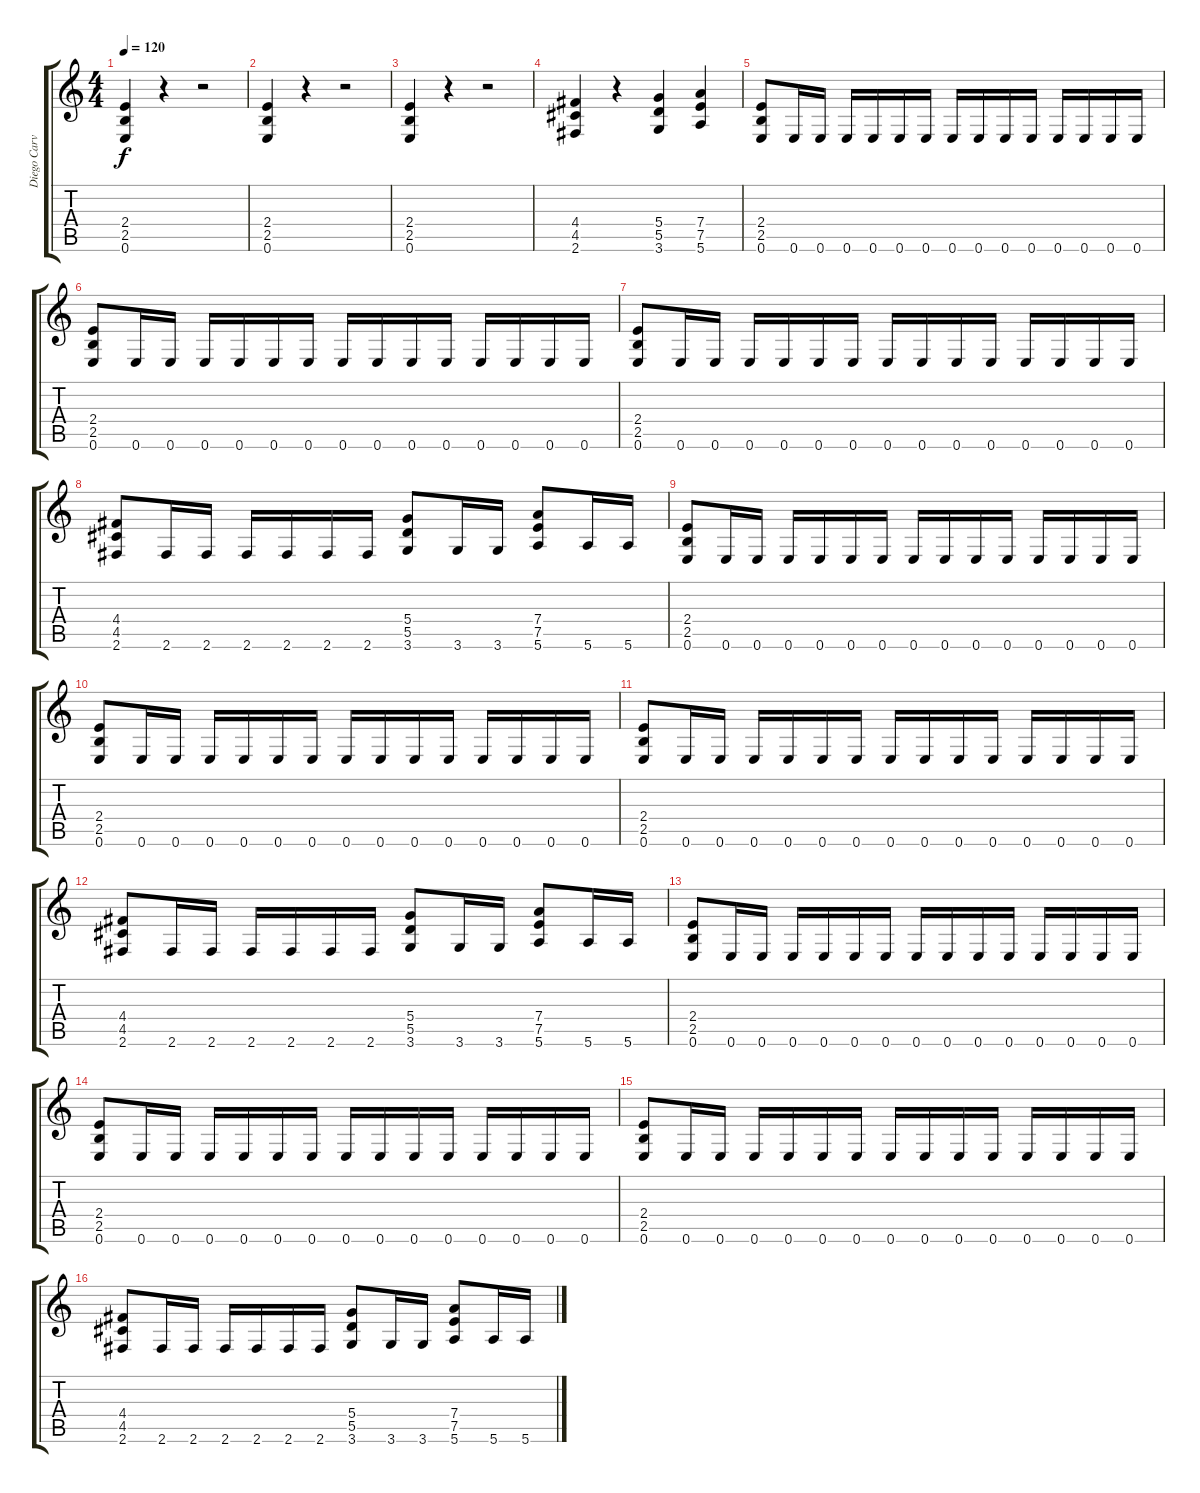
\track ("Diego Carvalho - Guitar" "Diego Carv") {instrument distortionguitar}
\staff {score tabs}
\tuning (E4 B3 G3 D3 A2 E2) {hide}
\ts (4 4)
\tempo 120
\clef g2
\ks c
(2.4 2.5 0.6).4{dy f instrument distortionguitar} r.4 r.2 |
(2.4 2.5 0.6).4 r.4 r.2 |
(2.4 2.5 0.6).4 r.4 r.2 |
(4.4 4.5 2.6).4 r.4 (5.4 5.5 3.6).4 (7.4 7.5 5.6).4 |
(2.4 2.5 0.6).8 0.6.16 0.6.16 0.6.16 0.6.16 0.6.16 0.6.16 0.6.16 0.6.16 0.6.16 0.6.16 0.6.16 0.6.16 0.6.16 0.6.16 |
(2.4 2.5 0.6).8 0.6.16 0.6.16 0.6.16 0.6.16 0.6.16 0.6.16 0.6.16 0.6.16 0.6.16 0.6.16 0.6.16 0.6.16 0.6.16 0.6.16 |
(2.4 2.5 0.6).8 0.6.16 0.6.16 0.6.16 0.6.16 0.6.16 0.6.16 0.6.16 0.6.16 0.6.16 0.6.16 0.6.16 0.6.16 0.6.16 0.6.16 |
(4.4 4.5 2.6).8 2.6.16 2.6.16 2.6.16 2.6.16 2.6.16 2.6.16 (5.4 5.5 3.6).8 3.6.16 3.6.16 (7.4 7.5 5.6).8 5.6.16 5.6.16 |
(2.4 2.5 0.6).8 0.6.16 0.6.16 0.6.16 0.6.16 0.6.16 0.6.16 0.6.16 0.6.16 0.6.16 0.6.16 0.6.16 0.6.16 0.6.16 0.6.16 |
(2.4 2.5 0.6).8 0.6.16 0.6.16 0.6.16 0.6.16 0.6.16 0.6.16 0.6.16 0.6.16 0.6.16 0.6.16 0.6.16 0.6.16 0.6.16 0.6.16 |
(2.4 2.5 0.6).8 0.6.16 0.6.16 0.6.16 0.6.16 0.6.16 0.6.16 0.6.16 0.6.16 0.6.16 0.6.16 0.6.16 0.6.16 0.6.16 0.6.16 |
(4.4 4.5 2.6).8 2.6.16 2.6.16 2.6.16 2.6.16 2.6.16 2.6.16 (5.4 5.5 3.6).8 3.6.16 3.6.16 (7.4 7.5 5.6).8 5.6.16 5.6.16 |
(2.4 2.5 0.6).8 0.6.16 0.6.16 0.6.16 0.6.16 0.6.16 0.6.16 0.6.16 0.6.16 0.6.16 0.6.16 0.6.16 0.6.16 0.6.16 0.6.16 |
(2.4 2.5 0.6).8 0.6.16 0.6.16 0.6.16 0.6.16 0.6.16 0.6.16 0.6.16 0.6.16 0.6.16 0.6.16 0.6.16 0.6.16 0.6.16 0.6.16 |
(2.4 2.5 0.6).8 0.6.16 0.6.16 0.6.16 0.6.16 0.6.16 0.6.16 0.6.16 0.6.16 0.6.16 0.6.16 0.6.16 0.6.16 0.6.16 0.6.16 |
(4.4 4.5 2.6).8 2.6.16 2.6.16 2.6.16 2.6.16 2.6.16 2.6.16 (5.4 5.5 3.6).8 3.6.16 3.6.16 (7.4 7.5 5.6).8 5.6.16 5.6.16
